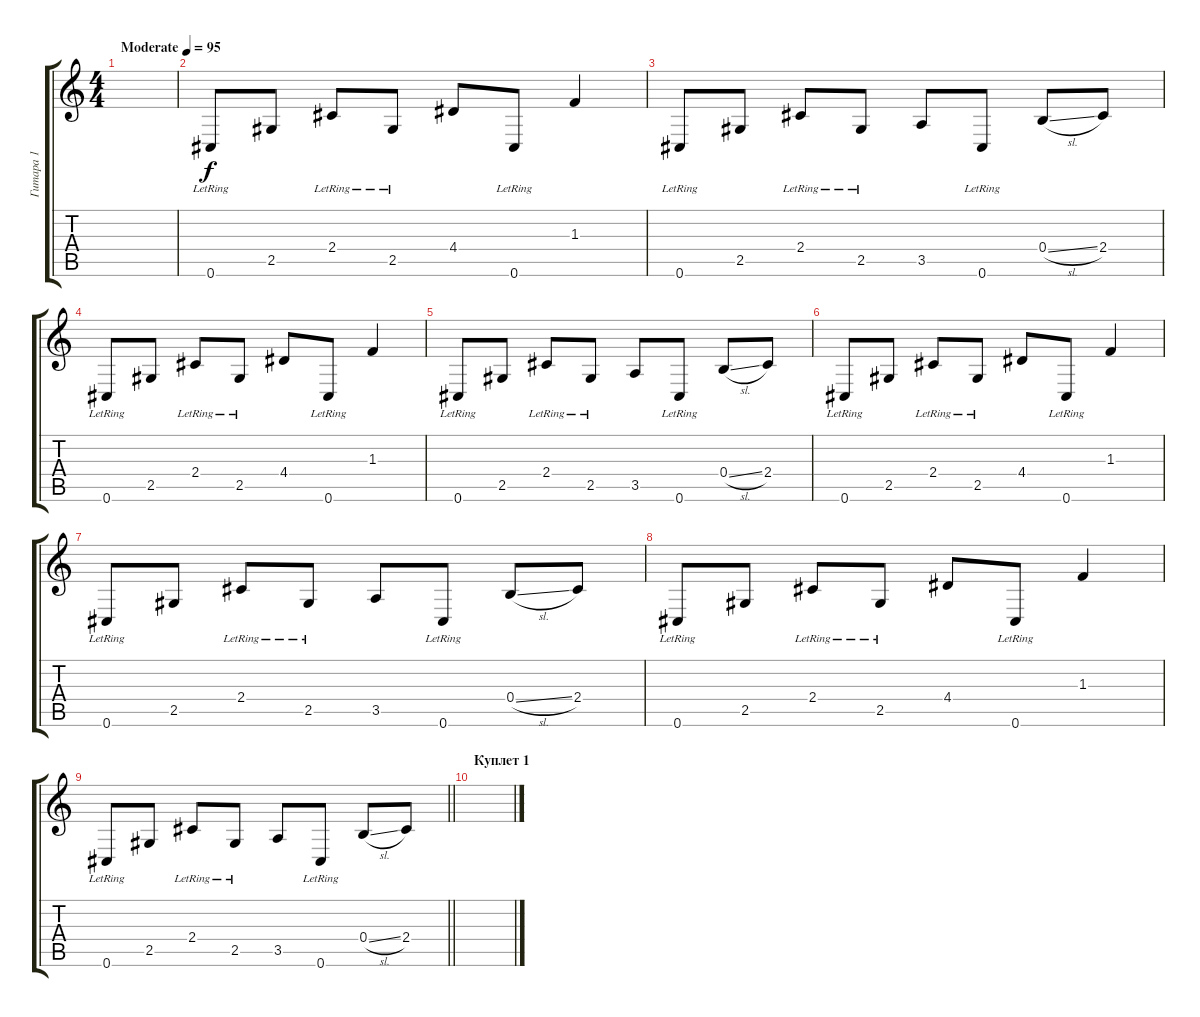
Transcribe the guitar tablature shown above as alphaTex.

\track ("Гитара 1" "Гитара 1") {instrument electricguitarjazz}
\staff {score tabs}
\tuning (Db4 Ab3 E3 B2 Gb2 Db2) {hide}
\ts (4 4)
\tempo (95 "Moderate")
\clef g2
\ks c
|
0.6{lr}.8 2.5.8 2.4{lr}.8 2.5{lr}.8 4.4.8 0.6{lr}.8 1.3.4 |
0.6{lr}.8 2.5.8 2.4{lr}.8 2.5{lr}.8 3.5.8 0.6{lr}.8 0.4{sl}.8 2.4.8 |
0.6{lr}.8 2.5.8 2.4{lr}.8 2.5{lr}.8 4.4.8 0.6{lr}.8 1.3.4 |
0.6{lr}.8 2.5.8 2.4{lr}.8 2.5{lr}.8 3.5.8 0.6{lr}.8 0.4{sl}.8 2.4.8 |
0.6{lr}.8 2.5.8 2.4{lr}.8 2.5{lr}.8 4.4.8 0.6{lr}.8 1.3.4 |
0.6{lr}.8 2.5.8 2.4{lr}.8 2.5{lr}.8 3.5.8 0.6{lr}.8 0.4{sl}.8 2.4.8 |
0.6{lr}.8 2.5.8 2.4{lr}.8 2.5{lr}.8 4.4.8 0.6{lr}.8 1.3.4 |
\barLineRight lightlight
0.6{lr}.8 2.5.8 2.4{lr}.8 2.5{lr}.8 3.5.8 0.6{lr}.8 0.4{sl}.8 2.4.8 |
\section ("" "Куплет 1")
